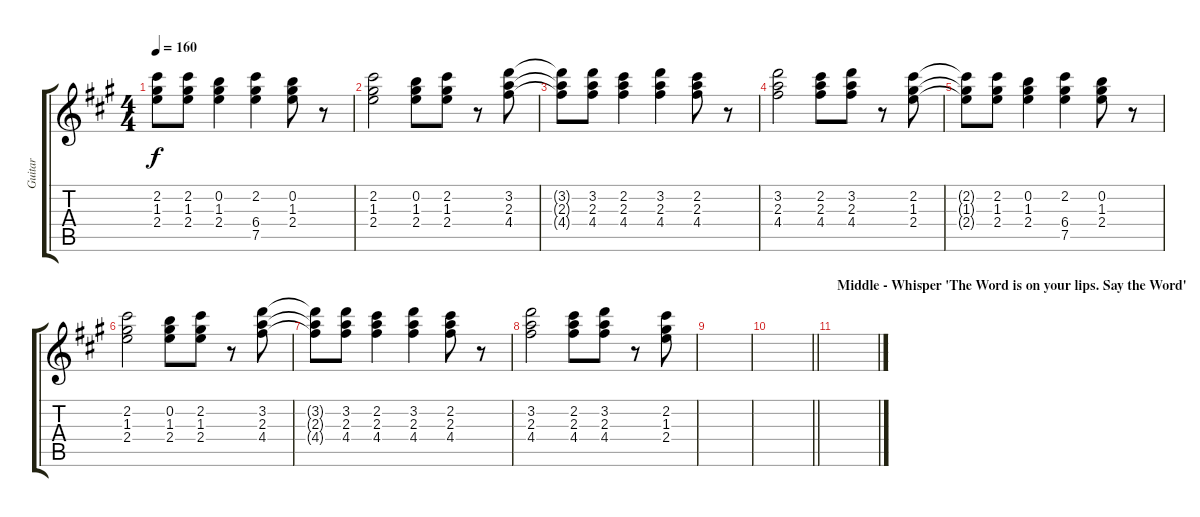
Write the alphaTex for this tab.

\track ("Guitar" "Guitar") {instrument electricguitarclean}
\staff {score tabs}
\tuning (E5 B4 G4 D4 A3 E3) {hide}
\ts (4 4)
\tempo 160
\clef g2
\ks a
(2.2{t} 1.3{t} 2.4{t}).8{dy f} (2.2 1.3 2.4).8 (0.2 1.3 2.4).4 (2.2 6.4 7.5).4 (0.2 1.3 2.4).8 r.8 |
(2.2 1.3 2.4).2 (0.2 1.3 2.4).8 (2.2 1.3 2.4).8 r.8 (3.2 2.3 4.4).8 |
(3.2{t} 2.3{t} 4.4{t}).8 (3.2 2.3 4.4).8 (2.2 2.3 4.4).4 (3.2 2.3 4.4).4 (2.2 2.3 4.4).8 r.8 |
(3.2 2.3 4.4).2 (2.2 2.3 4.4).8 (3.2 2.3 4.4).8 r.8 (2.2 1.3 2.4).8 |
(2.2{t} 1.3{t} 2.4{t}).8 (2.2 1.3 2.4).8 (0.2 1.3 2.4).4 (2.2 6.4 7.5).4 (0.2 1.3 2.4).8 r.8 |
(2.2 1.3 2.4).2 (0.2 1.3 2.4).8 (2.2 1.3 2.4).8 r.8 (3.2 2.3 4.4).8 |
(3.2{t} 2.3{t} 4.4{t}).8 (3.2 2.3 4.4).8 (2.2 2.3 4.4).4 (3.2 2.3 4.4).4 (2.2 2.3 4.4).8 r.8 |
(3.2 2.3 4.4).2 (2.2 2.3 4.4).8 (3.2 2.3 4.4).8 r.8 (2.2 1.3 2.4).8 |
|
\barLineRight lightlight
|
\section ("" "Middle - Whisper 'The Word is on your lips. Say the Word'")
